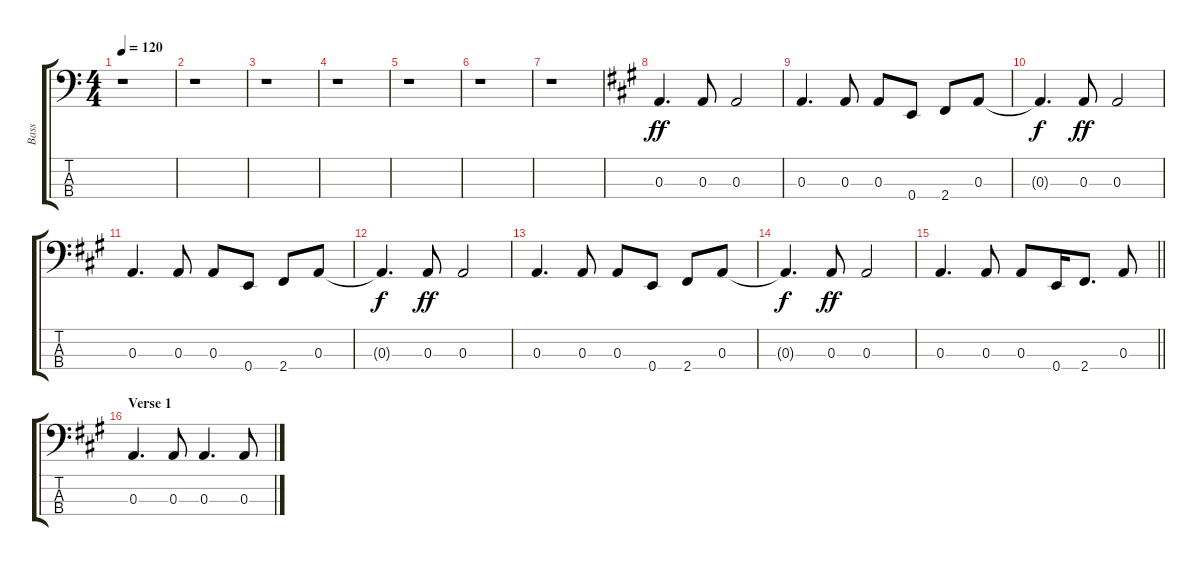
\track ("Bass" "Bass") {instrument electricbasspick}
\staff {score tabs}
\tuning (G2 D2 A1 E1) {hide}
\ts (4 4)
\tempo 120
\clef f4
\ks c
r.1{dy ff instrument electricbasspick} |
r.1 |
r.1 |
r.1 |
r.1 |
r.1 |
r.1 |
\ks a
0.3.4{d} 0.3.8 0.3.2 |
0.3.4{d} 0.3.8 0.3.8 0.4.8 2.4.8 0.3.8 |
0.3{t}.4{d dy f} 0.3.8{dy ff} 0.3.2 |
0.3.4{d} 0.3.8 0.3.8 0.4.8 2.4.8 0.3.8 |
0.3{t}.4{d dy f} 0.3.8{dy ff} 0.3.2 |
0.3.4{d} 0.3.8 0.3.8 0.4.8 2.4.8 0.3.8 |
0.3{t}.4{d dy f} 0.3.8{dy ff} 0.3.2 |
\barLineRight lightlight
0.3.4{d} 0.3.8 0.3.8 0.4.16 2.4.8{d} 0.3.8 |
\section ("" "Verse 1")
0.3.4{d} 0.3.8 0.3.4{d} 0.3.8
